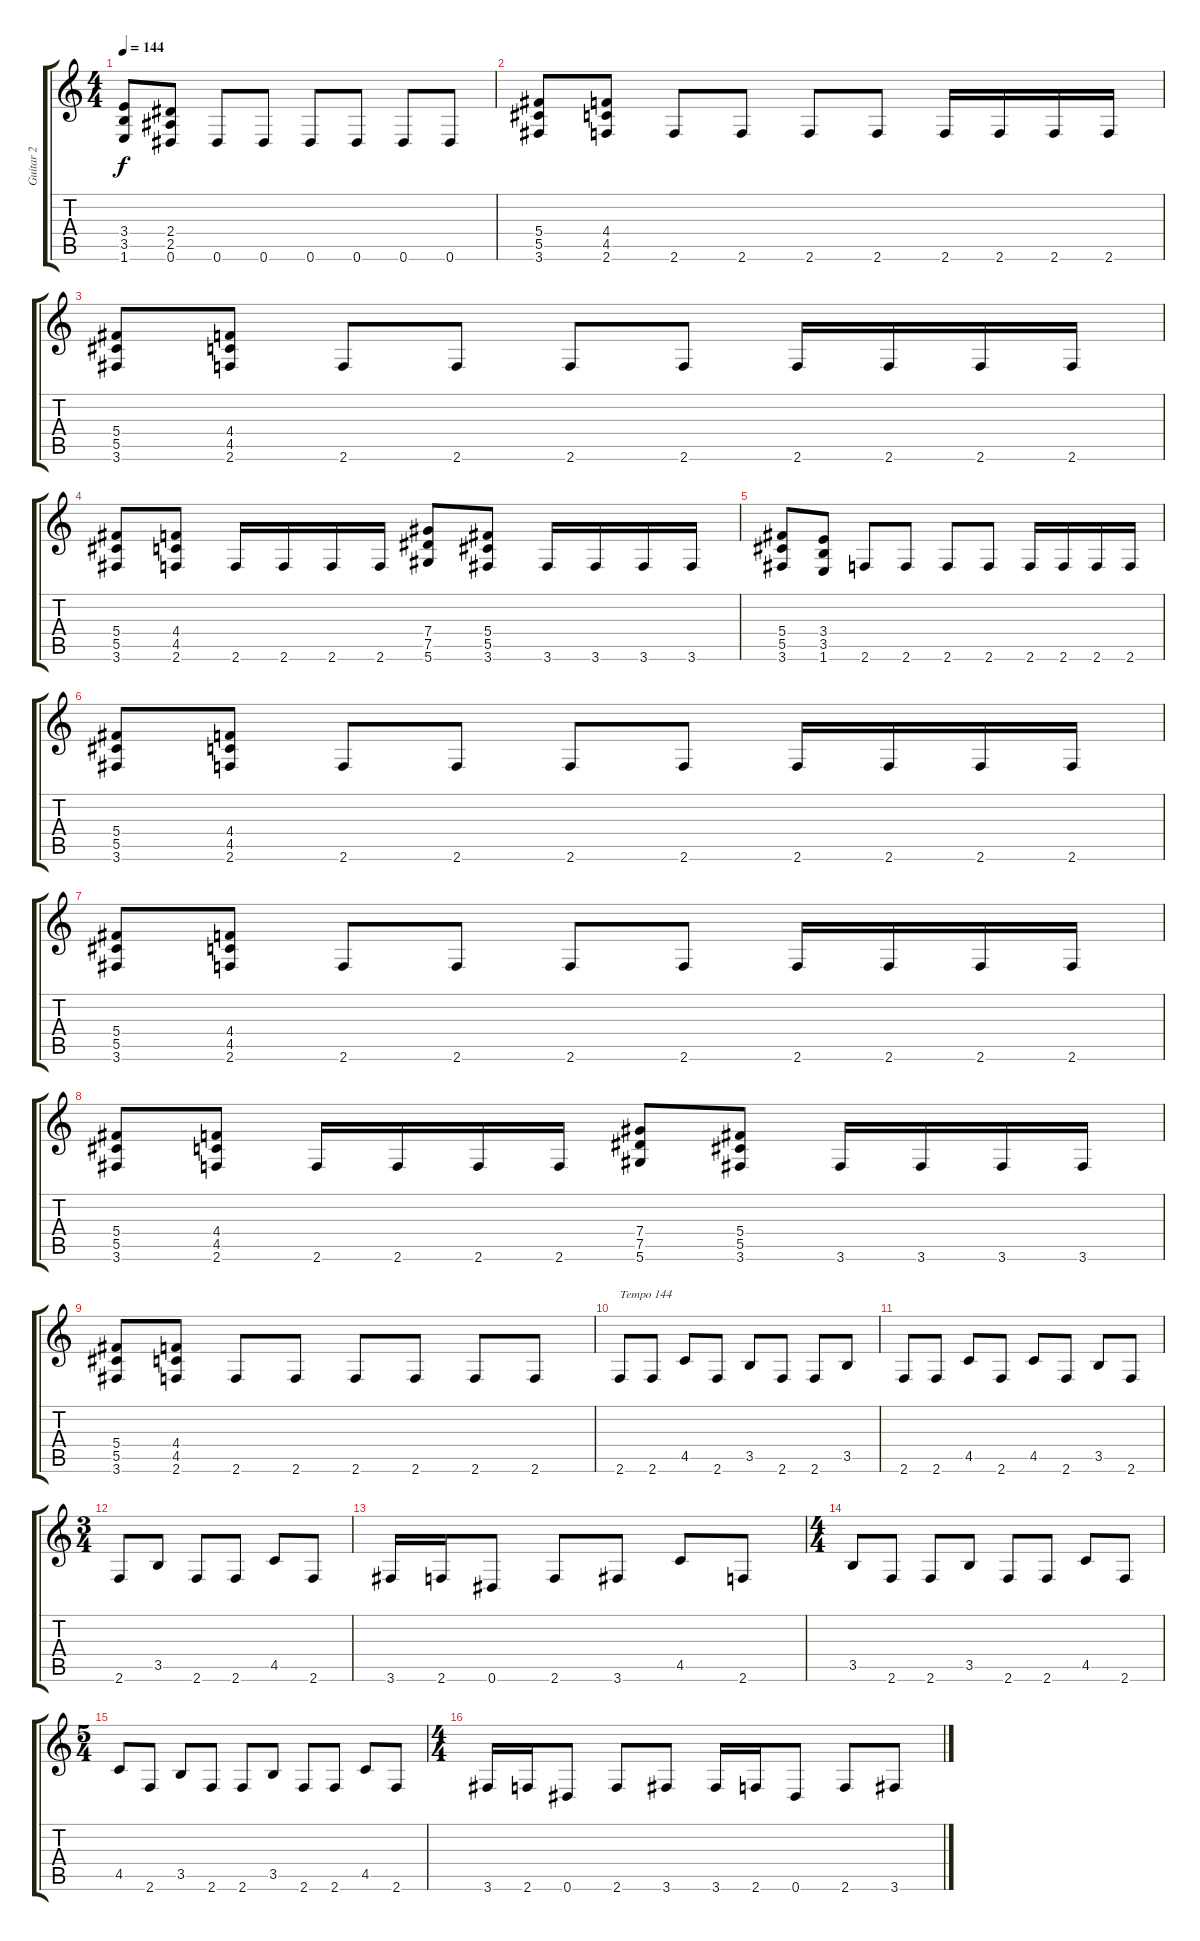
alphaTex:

\track ("Guitar 2" "Guitar 2") {instrument distortionguitar}
\staff {score tabs}
\tuning (Eb4 Bb3 Gb3 Db3 Ab2 Eb2) {hide}
\ts (4 4)
\tempo 144
\clef g2
\ks c
(3.4 3.5 1.6).8{dy f} (2.4 2.5 0.6).8 0.6.8 0.6.8 0.6.8 0.6.8 0.6.8 0.6.8 |
(5.4 5.5 3.6).8 (4.4 4.5 2.6).8 2.6.8 2.6.8 2.6.8 2.6.8 2.6.16 2.6.16 2.6.16 2.6.16 |
(5.4 5.5 3.6).8 (4.4 4.5 2.6).8 2.6.8 2.6.8 2.6.8 2.6.8 2.6.16 2.6.16 2.6.16 2.6.16 |
(5.4 5.5 3.6).8 (4.4 4.5 2.6).8 2.6.16 2.6.16 2.6.16 2.6.16 (7.4 7.5 5.6).8 (5.4 5.5 3.6).8 3.6.16 3.6.16 3.6.16 3.6.16 |
(5.4 5.5 3.6).8 (3.4 3.5 1.6).8 2.6.8 2.6.8 2.6.8 2.6.8 2.6.16 2.6.16 2.6.16 2.6.16 |
(5.4 5.5 3.6).8 (4.4 4.5 2.6).8 2.6.8 2.6.8 2.6.8 2.6.8 2.6.16 2.6.16 2.6.16 2.6.16 |
(5.4 5.5 3.6).8 (4.4 4.5 2.6).8 2.6.8 2.6.8 2.6.8 2.6.8 2.6.16 2.6.16 2.6.16 2.6.16 |
(5.4 5.5 3.6).8 (4.4 4.5 2.6).8 2.6.16 2.6.16 2.6.16 2.6.16 (7.4 7.5 5.6).8 (5.4 5.5 3.6).8 3.6.16 3.6.16 3.6.16 3.6.16 |
(5.4 5.5 3.6).8 (4.4 4.5 2.6).8 2.6.8 2.6.8 2.6.8 2.6.8 2.6.8 2.6.8 |
2.6.8{txt "Tempo 144"} 2.6.8 4.5.8 2.6.8 3.5.8 2.6.8 2.6.8 3.5.8 |
2.6.8 2.6.8 4.5.8 2.6.8 4.5.8 2.6.8 3.5.8 2.6.8 |
\ts (3 4)
2.6.8 3.5.8 2.6.8 2.6.8 4.5.8 2.6.8 |
3.6.16 2.6.16 0.6.8 2.6.8 3.6.8 4.5.8 2.6.8 |
\ts (4 4)
3.5.8 2.6.8 2.6.8 3.5.8 2.6.8 2.6.8 4.5.8 2.6.8 |
\ts (5 4)
4.5.8 2.6.8 3.5.8 2.6.8 2.6.8 3.5.8 2.6.8 2.6.8 4.5.8 2.6.8 |
\ts (4 4)
3.6.16 2.6.16 0.6.8 2.6.8 3.6.8 3.6.16 2.6.16 0.6.8 2.6.8 3.6.8
